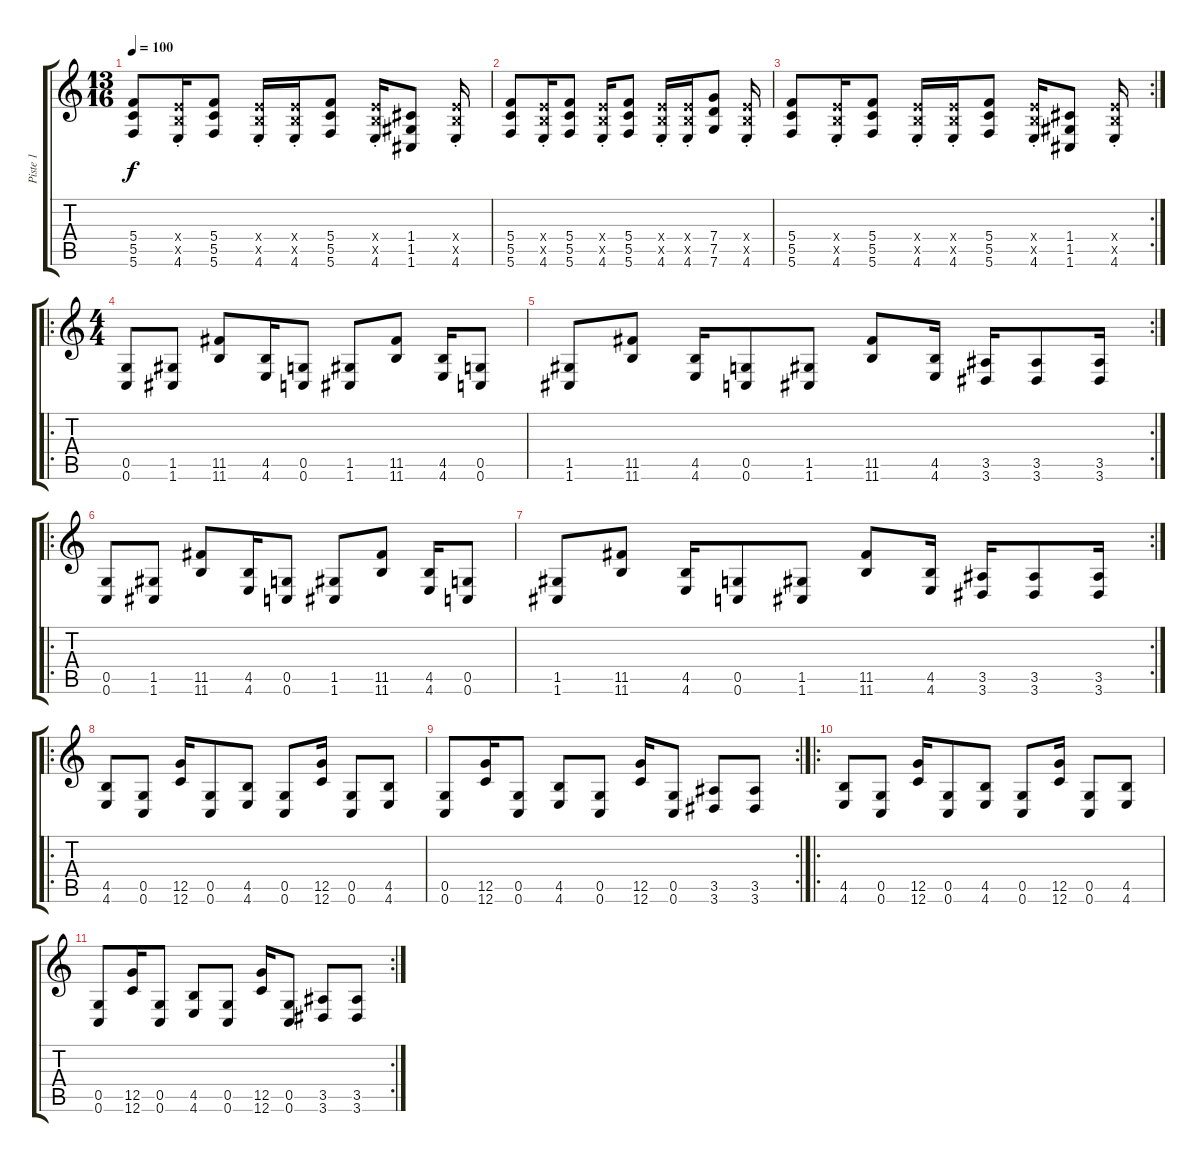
\track ("Piste 1" "Piste 1") {instrument distortionguitar}
\staff {score tabs}
\tuning (E4 C4 G3 C3 G2 C2) {hide}
\ts (13 16)
\tempo 100
\clef g2
\ks c
(5.4 5.5 5.6).8{dy f} (4.4{x} 4.5{x} 4.6{st}).16 (5.4 5.5 5.6).8 (4.4{x} 4.5{x} 4.6{st}).16 (4.4{x} 4.5{x} 4.6{st}).16 (5.4 5.5 5.6).8 (4.4{x} 4.5{x} 4.6{st}).16 (1.4 1.5 1.6).8 (4.4{x} 4.5{x} 4.6{st}).16 |
(5.4 5.5 5.6).8 (4.4{x} 4.5{x} 4.6{st}).16 (5.4 5.5 5.6).8 (4.4{x} 4.5{x} 4.6{st}).16 (5.4 5.5 5.6).8 (4.4{x} 4.5{x} 4.6{st}).16 (4.4{x} 4.5{x} 4.6{st}).16 (7.4 7.5 7.6).8 (4.4{x} 4.5{x} 4.6{st}).16 |
\rc 2
(5.4 5.5 5.6).8 (4.4{x} 4.5{x} 4.6{st}).16 (5.4 5.5 5.6).8 (4.4{x} 4.5{x} 4.6{st}).16 (4.4{x} 4.5{x} 4.6{st}).16 (5.4 5.5 5.6).8 (4.4{x} 4.5{x} 4.6{st}).16 (1.4 1.5 1.6).8 (4.4{x} 4.5{x} 4.6{st}).16 |
\ro
\ts (4 4)
(0.5 0.6).8 (1.5 1.6).8 (11.5 11.6).8 (4.5 4.6).16 (0.5 0.6).8 (1.5 1.6).8 (11.5 11.6).8 (4.5 4.6).16 (0.5 0.6).8 |
\rc 2
(1.5 1.6).8 (11.5 11.6).8 (4.5 4.6).16 (0.5 0.6).8 (1.5 1.6).8 (11.5 11.6).8 (4.5 4.6).16 (3.5 3.6).16 (3.5 3.6).8 (3.5 3.6).16 |
\ro
(0.5 0.6).8 (1.5 1.6).8 (11.5 11.6).8 (4.5 4.6).16 (0.5 0.6).8 (1.5 1.6).8 (11.5 11.6).8 (4.5 4.6).16 (0.5 0.6).8 |
\rc 2
(1.5 1.6).8 (11.5 11.6).8 (4.5 4.6).16 (0.5 0.6).8 (1.5 1.6).8 (11.5 11.6).8 (4.5 4.6).16 (3.5 3.6).16 (3.5 3.6).8 (3.5 3.6).16 |
\ro
(4.5 4.6).8 (0.5 0.6).8 (12.5 12.6).16 (0.5 0.6).8 (4.5 4.6).8 (0.5 0.6).8 (12.5 12.6).16 (0.5 0.6).8 (4.5 4.6).8 |
\rc 2
(0.5 0.6).8 (12.5 12.6).16 (0.5 0.6).8 (4.5 4.6).8 (0.5 0.6).8 (12.5 12.6).16 (0.5 0.6).8 (3.5 3.6).8 (3.5 3.6).8 |
\ro
(4.5 4.6).8 (0.5 0.6).8 (12.5 12.6).16 (0.5 0.6).8 (4.5 4.6).8 (0.5 0.6).8 (12.5 12.6).16 (0.5 0.6).8 (4.5 4.6).8 |
\rc 2
(0.5 0.6).8 (12.5 12.6).16 (0.5 0.6).8 (4.5 4.6).8 (0.5 0.6).8 (12.5 12.6).16 (0.5 0.6).8 (3.5 3.6).8 (3.5 3.6).8
